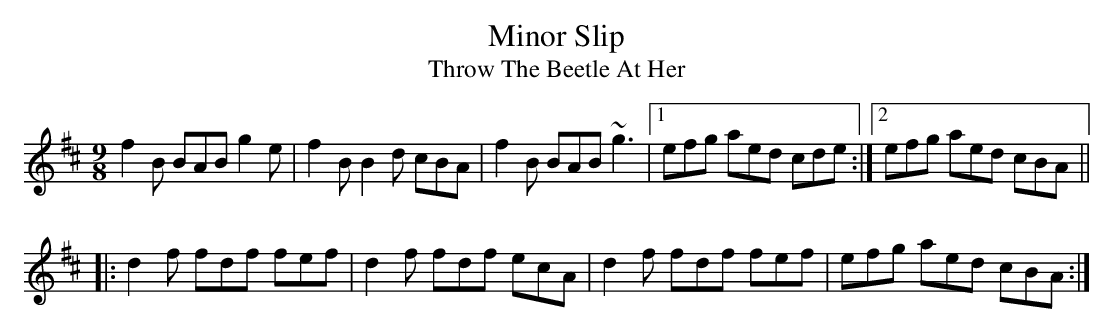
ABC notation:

X:1
T:Minor Slip
T:Throw The Beetle At Her
M:9/8
L:1/8
K:Bm
f2B BAB g2e | f2B B2d cBA | f2B BAB ~g3 |1 efg aed cde :|2 efg aed cBA ||
|: d2f fdf fef | d2f fdf ecA | d2f fdf fef | efg aed cBA :|
